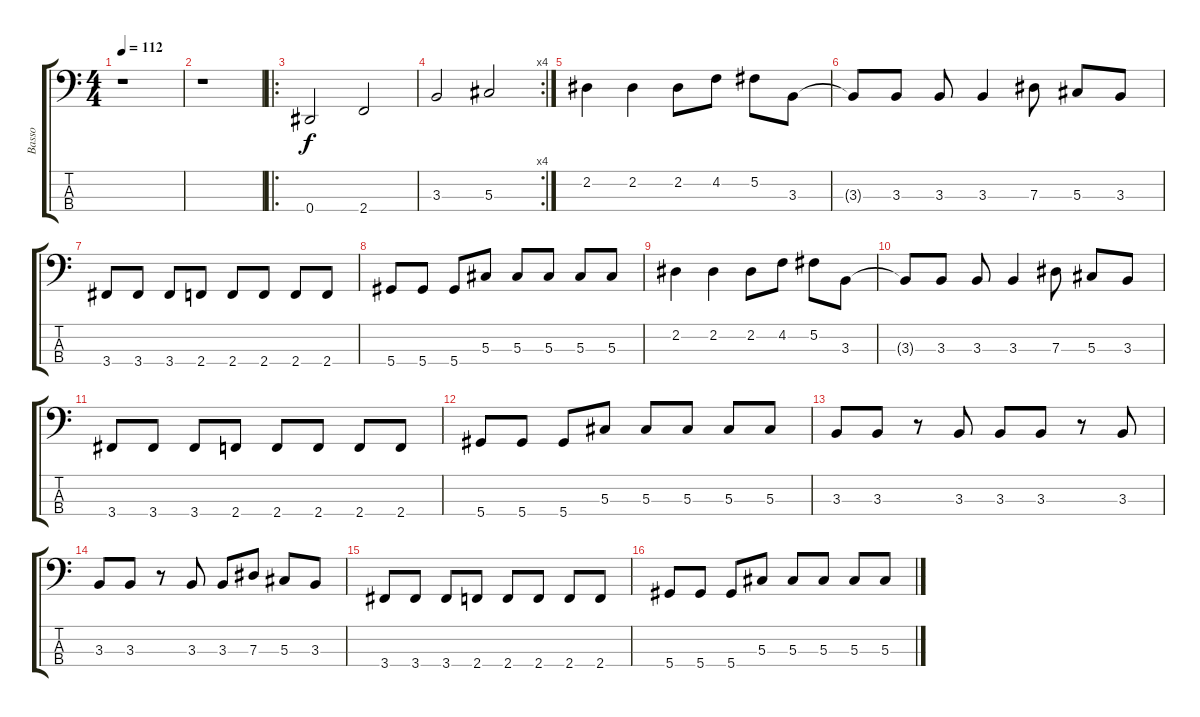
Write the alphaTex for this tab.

\track ("Basso" "Basso") {instrument electricbassfinger}
\staff {score tabs}
\tuning (Gb2 Db2 Ab1 Eb1) {hide}
\ts (4 4)
\tempo 112
\clef f4
\ks c
r.1{dy f instrument electricbassfinger} |
r.1 |
\ro
0.4.2 2.4.2 |
\rc 4
3.3.2 5.3.2 |
2.2.4 2.2.4 2.2.8 4.2.8 5.2.8 3.3.8 |
3.3{t}.8 3.3.8 3.3.8 3.3.4 7.3.8 5.3.8 3.3.8 |
3.4.8 3.4.8 3.4.8 2.4.8 2.4.8 2.4.8 2.4.8 2.4.8 |
5.4.8 5.4.8 5.4.8 5.3.8 5.3.8 5.3.8 5.3.8 5.3.8 |
2.2.4 2.2.4 2.2.8 4.2.8 5.2.8 3.3.8 |
3.3{t}.8 3.3.8 3.3.8 3.3.4 7.3.8 5.3.8 3.3.8 |
3.4.8 3.4.8 3.4.8 2.4.8 2.4.8 2.4.8 2.4.8 2.4.8 |
5.4.8 5.4.8 5.4.8 5.3.8 5.3.8 5.3.8 5.3.8 5.3.8 |
3.3.8 3.3.8 r.8 3.3.8 3.3.8 3.3.8 r.8 3.3.8 |
3.3.8 3.3.8 r.8 3.3.8 3.3.8 7.3.8 5.3.8 3.3.8 |
3.4.8 3.4.8 3.4.8 2.4.8 2.4.8 2.4.8 2.4.8 2.4.8 |
5.4.8 5.4.8 5.4.8 5.3.8 5.3.8 5.3.8 5.3.8 5.3.8
